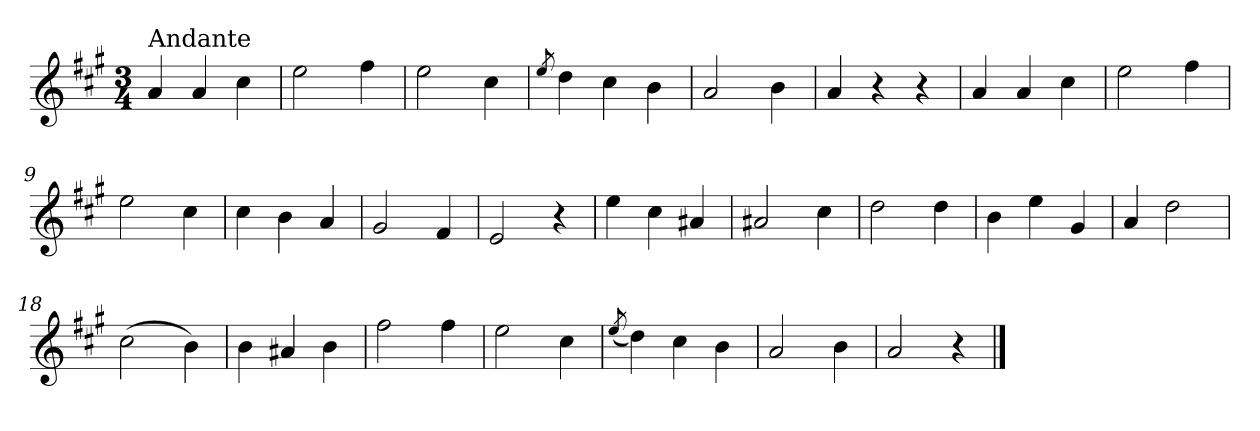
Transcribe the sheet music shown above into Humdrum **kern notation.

**kern
*part1
*staff1
*clefG2
*k[f#c#g#]
*A:
*M3/4
=1
!LO:TX:a:t=Andante
4a/
4a/
4cc#\
=2
2ee\
4ff#\
=3
2ee\
4cc#\
=4
8qee/
4dd\
4cc#\
4b\
=5
2a/
4b\
=6
4a/
4r
4r
=7
4a/
4a/
4cc#\
!!LO:LB:g=z
=8
2ee\
4ff#\
=9
2ee\
4cc#\
=10
4cc#\
4b\
4a/
=11
2g#/
4f#/
=12
2e/
4r
=13
4ee\
4cc#\
4a#X/
=14
2a#X/
4cc#\
=15
2dd\
4dd\
!!LO:LB:g=z
=16
4b\
4ee\
4g#/
=17
4a/
2dd\
=18
(>2cc#\
4b\)
=19
4b\
4a#X/
4b\
=20
2ff#\
4ff#\
=21
2ee\
4cc#\
=22
(<8qee/
4dd\)
4cc#\
4b\
=23
2a/
4b\
!!LO:LB:g=z
=24
2a/
4r
==
*-
